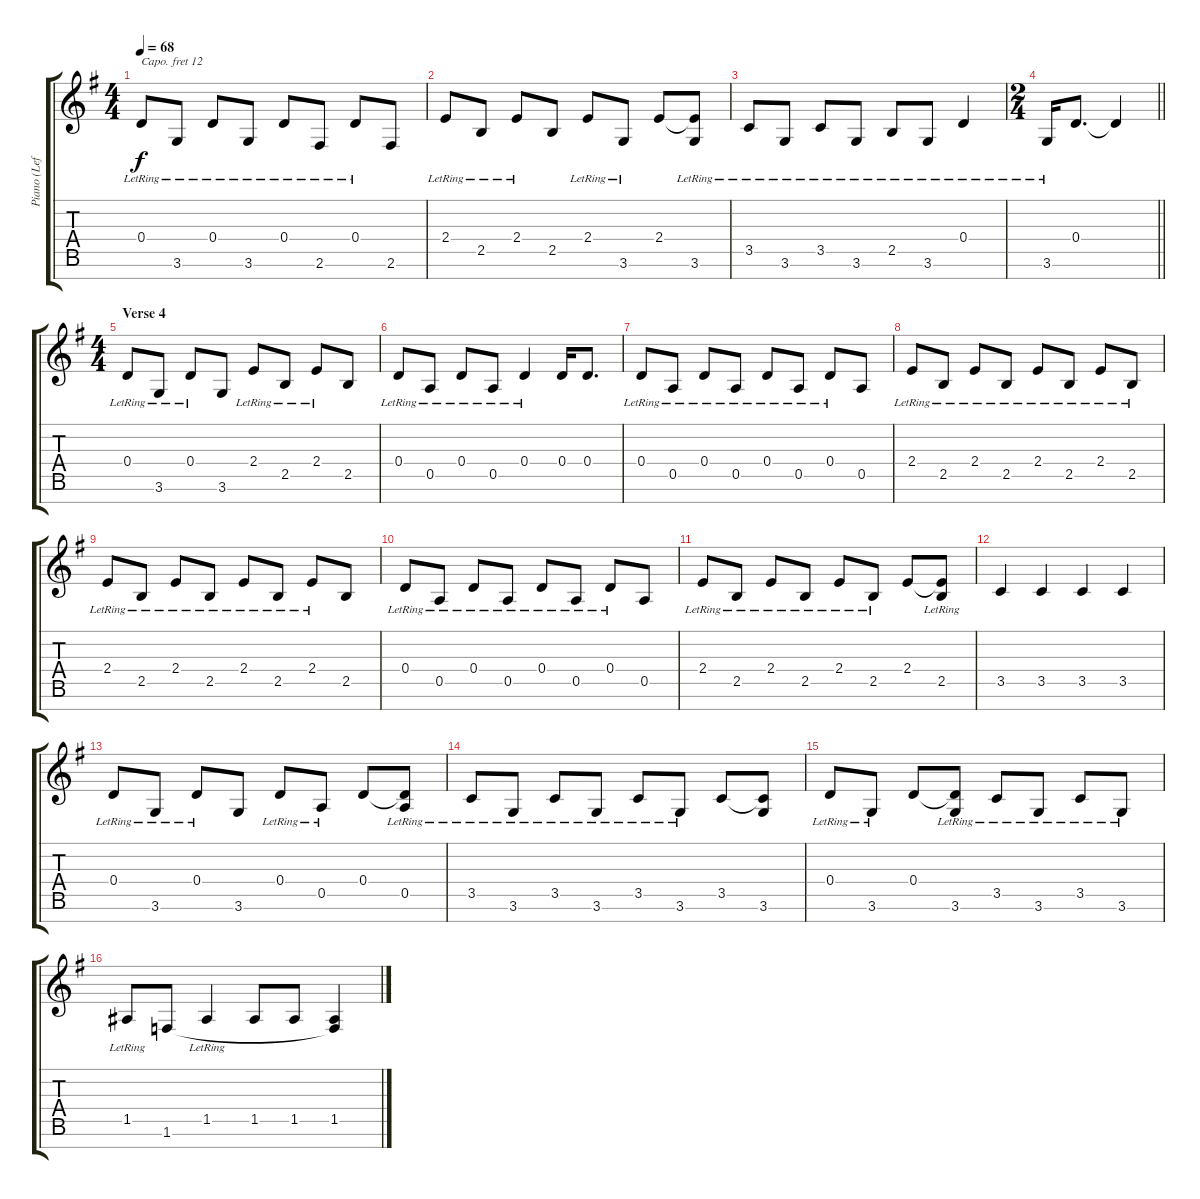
\track ("Piano (Left Hand)" "Piano (Lef") {instrument acousticgrandpiano}
\staff {score tabs}
\capo 12
\tuning (E4 B3 G3 D3 A2 E2 B1) {hide}
\ts (4 4)
\tempo 68
\clef g2
\ks g
0.4{lr}.8{dy f} 3.6{lr}.8 0.4{lr}.8 3.6{lr}.8 0.4{lr}.8 2.6{lr}.8 0.4{lr}.8 2.6.8 |
2.4{lr}.8 2.5{lr}.8 2.4{lr}.8 2.5.8 2.4{lr}.8 3.6{lr}.8 2.4.8 (2.4{t} 3.6{lr}).8 |
3.5{lr}.8 3.6{lr}.8 3.5{lr}.8 3.6{lr}.8 2.5{lr}.8 3.6{lr}.8 0.4{lr}.4 |
\ts (2 4)
\barLineRight lightlight
3.6{lr}.16 0.4.8{d} 0.4{t}.4 |
\ts (4 4)
\section ("" "Verse 4")
0.4{lr}.8 3.6{lr}.8 0.4{lr}.8 3.6.8 2.4{lr}.8 2.5{lr}.8 2.4{lr}.8 2.5.8 |
0.4{lr}.8 0.5{lr}.8 0.4{lr}.8 0.5{lr}.8 0.4{lr}.4 0.4.16 0.4.8{d} |
0.4{lr}.8 0.5{lr}.8 0.4{lr}.8 0.5{lr}.8 0.4{lr}.8 0.5{lr}.8 0.4{lr}.8 0.5.8 |
2.4{lr}.8 2.5{lr}.8 2.4{lr}.8 2.5{lr}.8 2.4{lr}.8 2.5{lr}.8 2.4{lr}.8 2.5{lr}.8 |
2.4{lr}.8 2.5{lr}.8 2.4{lr}.8 2.5{lr}.8 2.4{lr}.8 2.5{lr}.8 2.4{lr}.8 2.5.8 |
0.4{lr}.8 0.5{lr}.8 0.4{lr}.8 0.5{lr}.8 0.4{lr}.8 0.5{lr}.8 0.4{lr}.8 0.5.8 |
2.4{lr}.8 2.5{lr}.8 2.4{lr}.8 2.5{lr}.8 2.4{lr}.8 2.5{lr}.8 2.4.8 (2.4{t} 2.5{lr}).8 |
3.5.4 3.5.4 3.5.4 3.5.4 |
0.4{lr}.8 3.6{lr}.8 0.4{lr}.8 3.6.8 0.4{lr}.8 0.5{lr}.8 0.4.8 (0.4{t} 0.5{lr}).8 |
3.5{lr}.8 3.6{lr}.8 3.5{lr}.8 3.6{lr}.8 3.5{lr}.8 3.6{lr}.8 3.5.8 (3.5{t} 3.6).8 |
0.4{lr}.8 3.6{lr}.8 0.4.8 (0.4{t} 3.6{lr}).8 3.5{lr}.8 3.6{lr}.8 3.5{lr}.8 3.6{lr}.8 |
1.5{lr}.8 1.6.8 1.5{lr}.4 1.5.8 1.5.8 (1.5 1.6{t}).4
